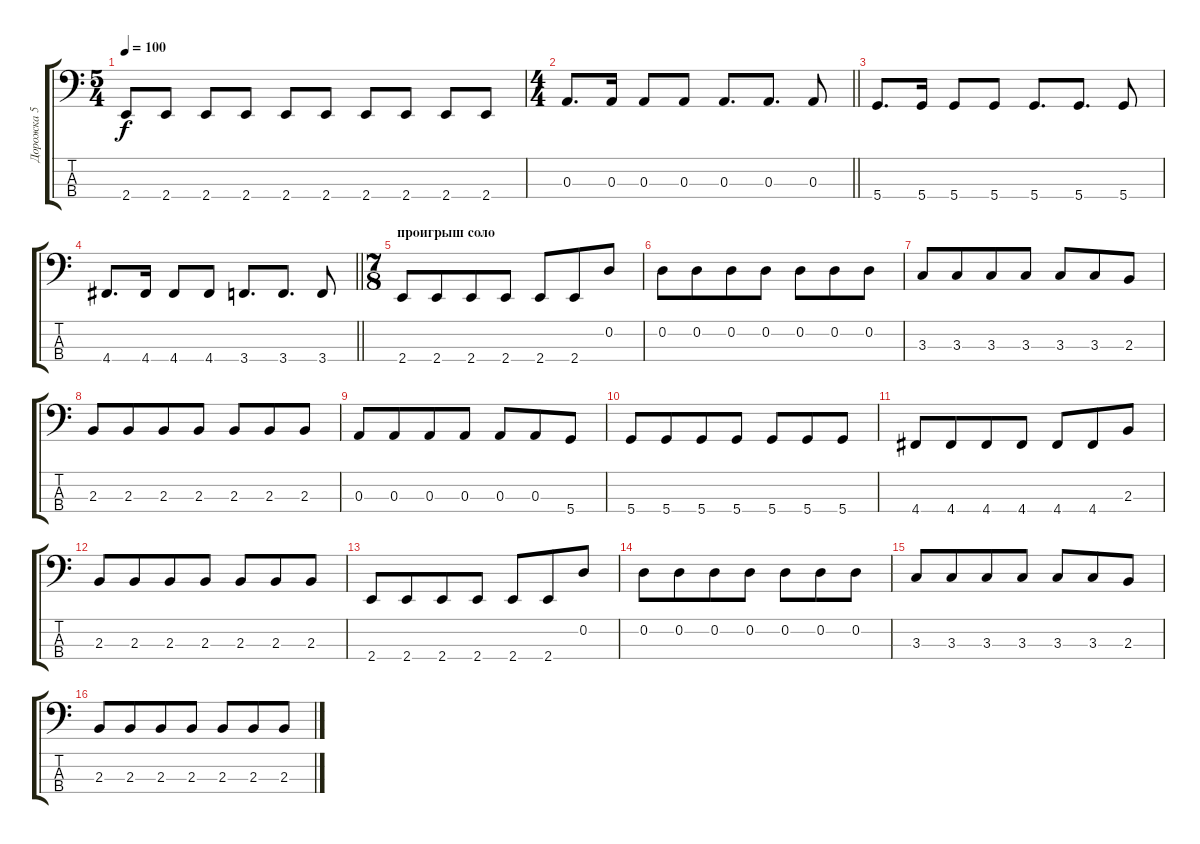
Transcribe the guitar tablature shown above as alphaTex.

\track ("Дорожка 5" "Дорожка 5") {instrument electricbassfinger}
\staff {score tabs}
\tuning (G2 D2 A1 D1) {hide}
\ts (5 4)
\tempo 100
\clef f4
\ks c
2.4.8{dy f} 2.4.8 2.4.8 2.4.8 2.4.8 2.4.8 2.4.8 2.4.8 2.4.8 2.4.8 |
\ts (4 4)
\barLineRight lightlight
0.3.8{d} 0.3.16 0.3.8 0.3.8 0.3.8{d} 0.3.8{d} 0.3.8 |
5.4.8{d} 5.4.16 5.4.8 5.4.8 5.4.8{d} 5.4.8{d} 5.4.8 |
\barLineRight lightlight
4.4.8{d} 4.4.16 4.4.8 4.4.8 3.4.8{d} 3.4.8{d} 3.4.8 |
\ts (7 8)
\section ("" "проигрыш соло")
2.4.8 2.4.8 2.4.8 2.4.8 2.4.8 2.4.8 0.2.8 |
0.2.8 0.2.8 0.2.8 0.2.8 0.2.8 0.2.8 0.2.8 |
3.3.8 3.3.8 3.3.8 3.3.8 3.3.8 3.3.8 2.3.8 |
2.3.8 2.3.8 2.3.8 2.3.8 2.3.8 2.3.8 2.3.8 |
0.3.8 0.3.8 0.3.8 0.3.8 0.3.8 0.3.8 5.4.8 |
5.4.8 5.4.8 5.4.8 5.4.8 5.4.8 5.4.8 5.4.8 |
4.4.8 4.4.8 4.4.8 4.4.8 4.4.8 4.4.8 2.3.8 |
2.3.8 2.3.8 2.3.8 2.3.8 2.3.8 2.3.8 2.3.8 |
2.4.8 2.4.8 2.4.8 2.4.8 2.4.8 2.4.8 0.2.8 |
0.2.8 0.2.8 0.2.8 0.2.8 0.2.8 0.2.8 0.2.8 |
3.3.8 3.3.8 3.3.8 3.3.8 3.3.8 3.3.8 2.3.8 |
2.3.8 2.3.8 2.3.8 2.3.8 2.3.8 2.3.8 2.3.8
